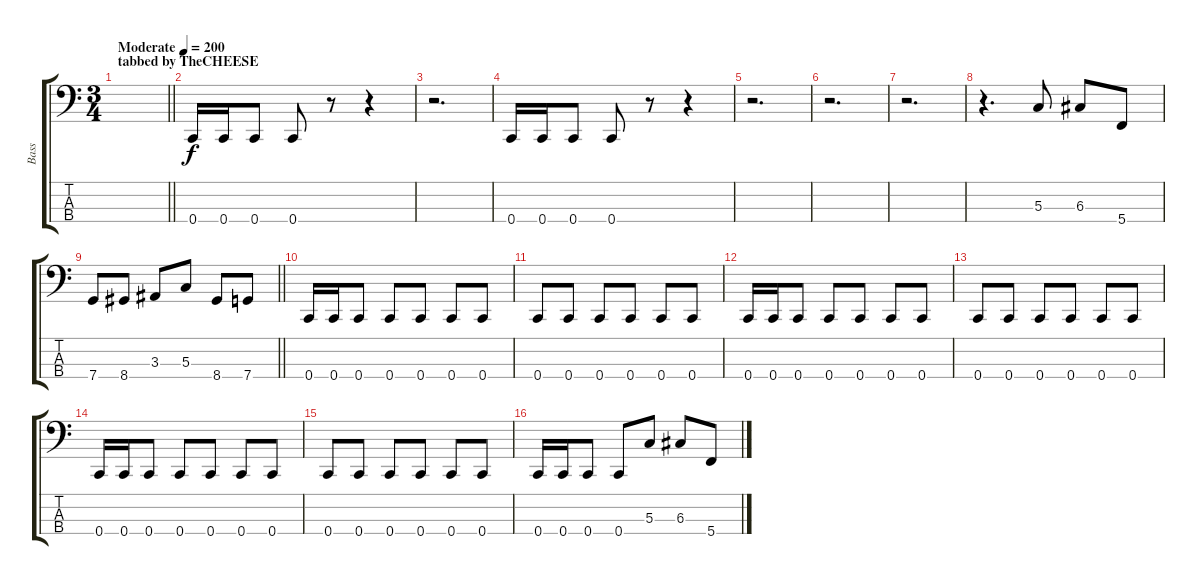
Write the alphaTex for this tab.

\track ("Bass" "Bass") {instrument electricbassfinger}
\staff {score tabs}
\tuning (F2 C2 G1 C1) {hide}
\ts (3 4)
\section ("" "tabbed by TheCHEESE")
\tempo (200 "Moderate")
\clef f4
\barLineRight lightlight
\ks c
|
0.4.16 0.4.16 0.4.8 0.4.8 r.8 r.4 |
r.2{d} |
0.4.16 0.4.16 0.4.8 0.4.8 r.8 r.4 |
r.2{d} |
r.2{d} |
r.2{d} |
r.4{d} 5.3.8 6.3.8 5.4.8 |
\barLineRight lightlight
7.4.8 8.4.8 3.3.8 5.3.8 8.4.8 7.4.8 |
0.4.16 0.4.16 0.4.8 0.4.8 0.4.8 0.4.8 0.4.8 |
0.4.8 0.4.8 0.4.8 0.4.8 0.4.8 0.4.8 |
0.4.16 0.4.16 0.4.8 0.4.8 0.4.8 0.4.8 0.4.8 |
0.4.8 0.4.8 0.4.8 0.4.8 0.4.8 0.4.8 |
0.4.16 0.4.16 0.4.8 0.4.8 0.4.8 0.4.8 0.4.8 |
0.4.8 0.4.8 0.4.8 0.4.8 0.4.8 0.4.8 |
0.4.16 0.4.16 0.4.8 0.4.8 5.3.8 6.3.8 5.4.8
